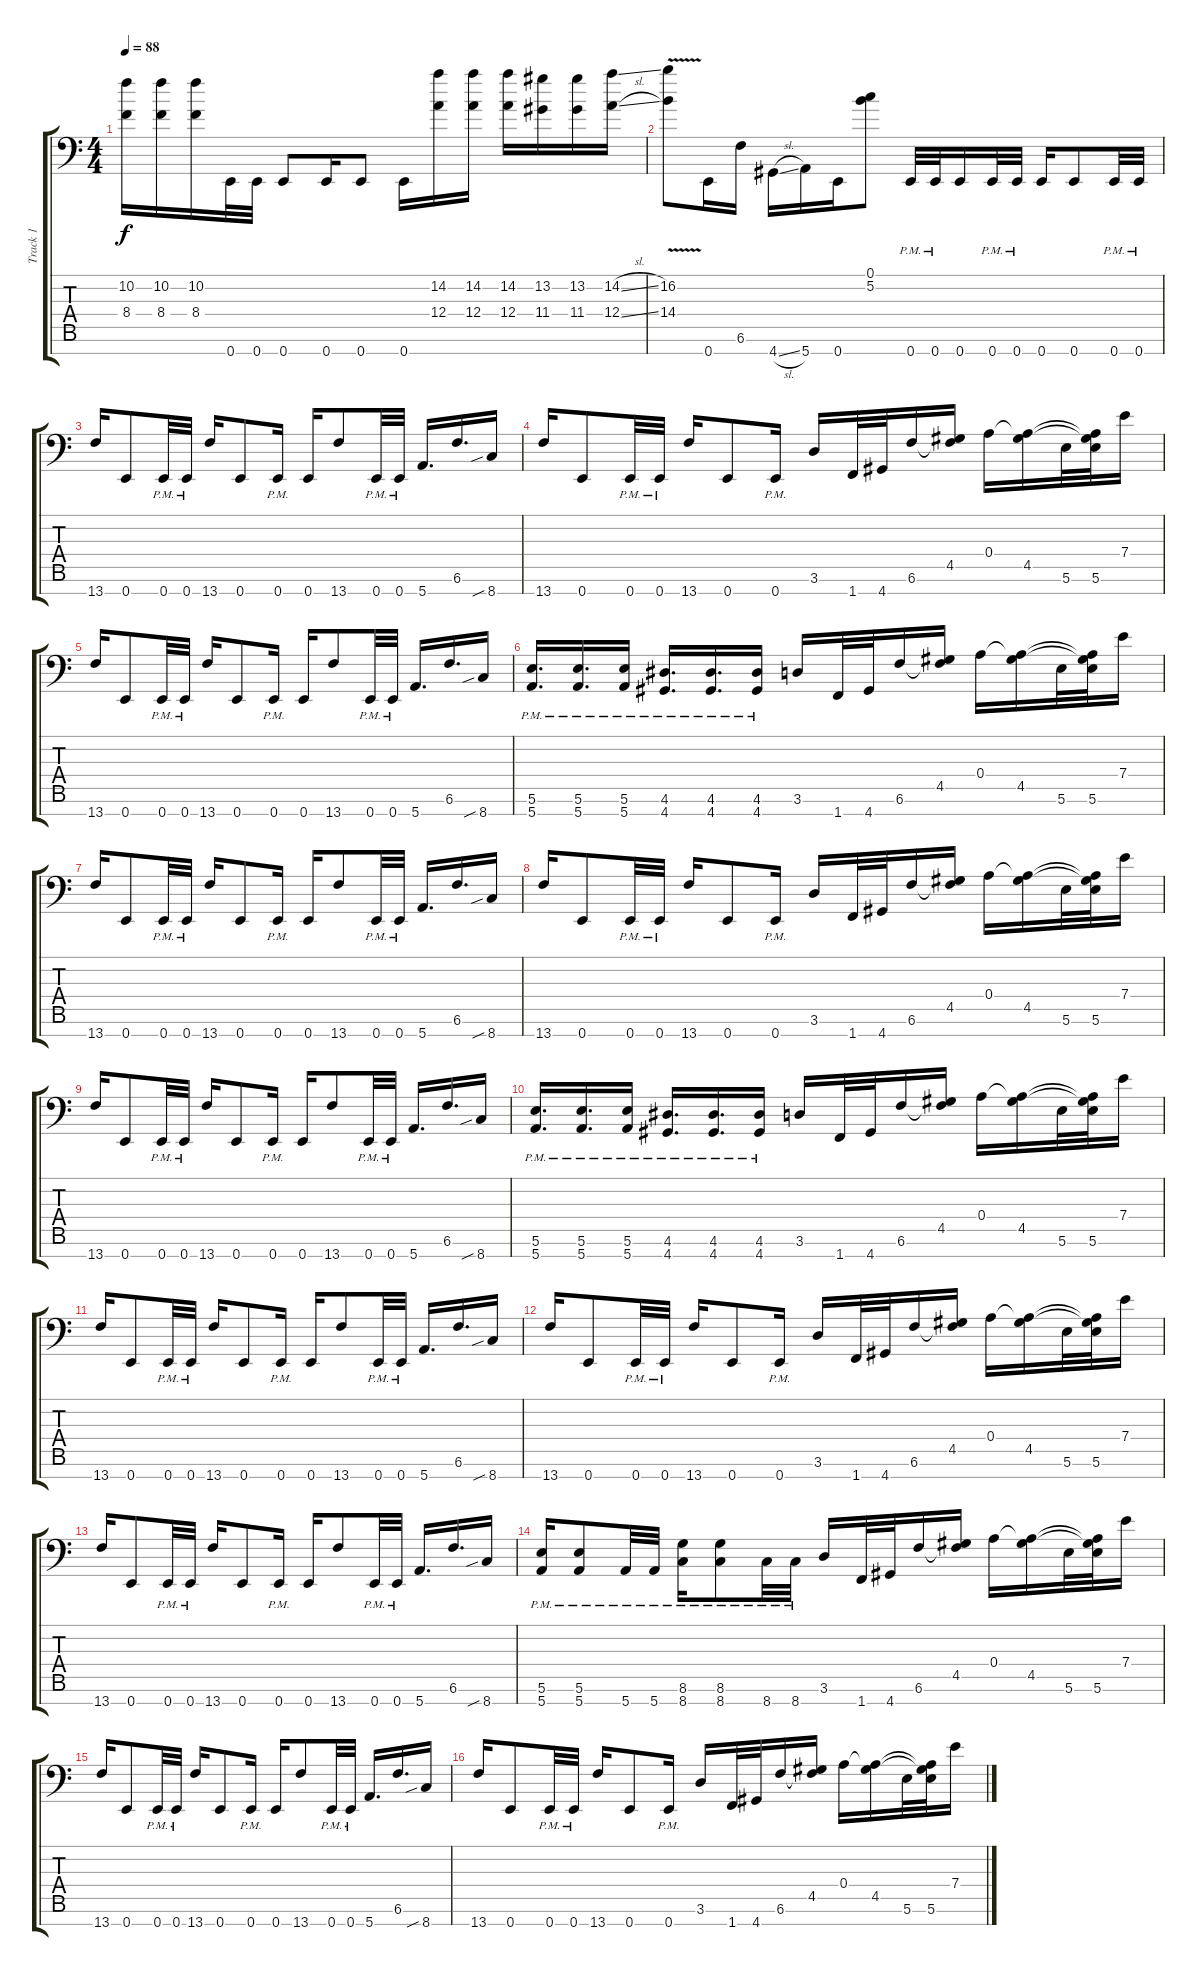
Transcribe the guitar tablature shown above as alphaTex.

\track ("Track 1" "Track 1") {instrument distortionguitar}
\staff {score tabs}
\tuning (B3 G3 D3 A2 E2 B1 E1) {hide}
\ts (4 4)
\tempo 88
\clef f4
\ks c
(10.2 8.4).16{dy f} (10.2 8.4).16 (10.2 8.4).16 0.7.32 0.7.32 0.7.8 0.7.16 0.7.8 0.7.16 (14.2 12.4).16 (14.2 12.4).16 (14.2 12.4).16 (13.2 11.4).16 (13.2 11.4).16 (14.2{sl} 12.4{sl}).16 |
(16.2{v} 14.4{v}).8 0.7.16 6.6.16 4.7{sl}.16 5.7.16 0.7.16 (0.1 5.2).8 0.7{pm}.32 0.7{pm}.32 0.7.16 0.7{pm}.32 0.7{pm}.32 0.7.16 0.7.8 0.7{pm}.32 0.7{pm}.32 |
13.7.16{volume 11 instrument overdrivenguitar} 0.7.8 0.7{pm}.32 0.7{pm}.32 13.7.16 0.7.8 0.7{pm}.16 0.7.16 13.7.8 0.7{pm}.32 0.7{pm}.32 5.7.16{d} 6.6.16{d} 8.7{sib}.16 |
13.7.16 0.7.8 0.7{pm}.32 0.7{pm}.32 13.7.16 0.7.8 0.7{pm}.16 3.6.16 1.7.32 4.7.32 6.6.16 (4.5 6.6{t}).16 0.4.16 (0.4{t} 4.5).16 5.6.32 (0.4{t} 4.5{t} 5.6).32 7.4.16 |
13.7.16 0.7.8 0.7{pm}.32 0.7{pm}.32 13.7.16 0.7.8 0.7{pm}.16 0.7.16 13.7.8 0.7{pm}.32 0.7{pm}.32 5.7.16{d} 6.6.16{d} 8.7{sib}.16 |
(5.6{pm} 5.7{pm}).16{d volume 13 instrument distortionguitar} (5.6{pm} 5.7{pm}).16{d} (5.6{pm} 5.7{pm}).16 (4.6{pm} 4.7{pm}).16{d} (4.6{pm} 4.7{pm}).16{d} (4.6{pm} 4.7{pm}).16 3.6.16 1.7.32 4.7.32 6.6.16 (4.5 6.6{t}).16 0.4.16 (0.4{t} 4.5).16 5.6.32 (0.4{t} 4.5{t} 5.6).32 7.4.16 |
13.7.16 0.7.8 0.7{pm}.32 0.7{pm}.32 13.7.16 0.7.8 0.7{pm}.16 0.7.16 13.7.8 0.7{pm}.32 0.7{pm}.32 5.7.16{d} 6.6.16{d} 8.7{sib}.16 |
13.7.16 0.7.8 0.7{pm}.32 0.7{pm}.32 13.7.16 0.7.8 0.7{pm}.16 3.6.16 1.7.32 4.7.32 6.6.16 (4.5 6.6{t}).16 0.4.16 (0.4{t} 4.5).16 5.6.32 (0.4{t} 4.5{t} 5.6).32 7.4.16 |
13.7.16 0.7.8 0.7{pm}.32 0.7{pm}.32 13.7.16 0.7.8 0.7{pm}.16 0.7.16 13.7.8 0.7{pm}.32 0.7{pm}.32 5.7.16{d} 6.6.16{d} 8.7{sib}.16 |
(5.6{pm} 5.7{pm}).16{d} (5.6{pm} 5.7{pm}).16{d} (5.6{pm} 5.7{pm}).16 (4.6{pm} 4.7{pm}).16{d} (4.6{pm} 4.7{pm}).16{d} (4.6{pm} 4.7{pm}).16 3.6.16 1.7.32 4.7.32 6.6.16 (4.5 6.6{t}).16 0.4.16 (0.4{t} 4.5).16 5.6.32 (0.4{t} 4.5{t} 5.6).32 7.4.16 |
13.7.16 0.7.8 0.7{pm}.32 0.7{pm}.32 13.7.16 0.7.8 0.7{pm}.16 0.7.16 13.7.8 0.7{pm}.32 0.7{pm}.32 5.7.16{d} 6.6.16{d} 8.7{sib}.16 |
13.7.16 0.7.8 0.7{pm}.32 0.7{pm}.32 13.7.16 0.7.8 0.7{pm}.16 3.6.16 1.7.32 4.7.32 6.6.16 (4.5 6.6{t}).16 0.4.16 (0.4{t} 4.5).16 5.6.32 (0.4{t} 4.5{t} 5.6).32 7.4.16 |
13.7.16 0.7.8 0.7{pm}.32 0.7{pm}.32 13.7.16 0.7.8 0.7{pm}.16 0.7.16 13.7.8 0.7{pm}.32 0.7{pm}.32 5.7.16{d} 6.6.16{d} 8.7{sib}.16 |
(5.6{pm} 5.7{pm}).16 (5.6{pm} 5.7{pm}).8 5.7{pm}.32 5.7{pm}.32 (8.6{pm} 8.7{pm}).16 (8.6{pm} 8.7{pm}).8 8.7{pm}.32 8.7{pm}.32 3.6.16 1.7.32 4.7.32 6.6.16 (4.5 6.6{t}).16 0.4.16 (0.4{t} 4.5).16 5.6.32 (0.4{t} 4.5{t} 5.6).32 7.4.16 |
13.7.16 0.7.8 0.7{pm}.32 0.7{pm}.32 13.7.16 0.7.8 0.7{pm}.16 0.7.16 13.7.8 0.7{pm}.32 0.7{pm}.32 5.7.16{d} 6.6.16{d} 8.7{sib}.16 |
13.7.16 0.7.8 0.7{pm}.32 0.7{pm}.32 13.7.16 0.7.8 0.7{pm}.16 3.6.16 1.7.32 4.7.32 6.6.16 (4.5 6.6{t}).16 0.4.16 (0.4{t} 4.5).16 5.6.32 (0.4{t} 4.5{t} 5.6).32 7.4.16
